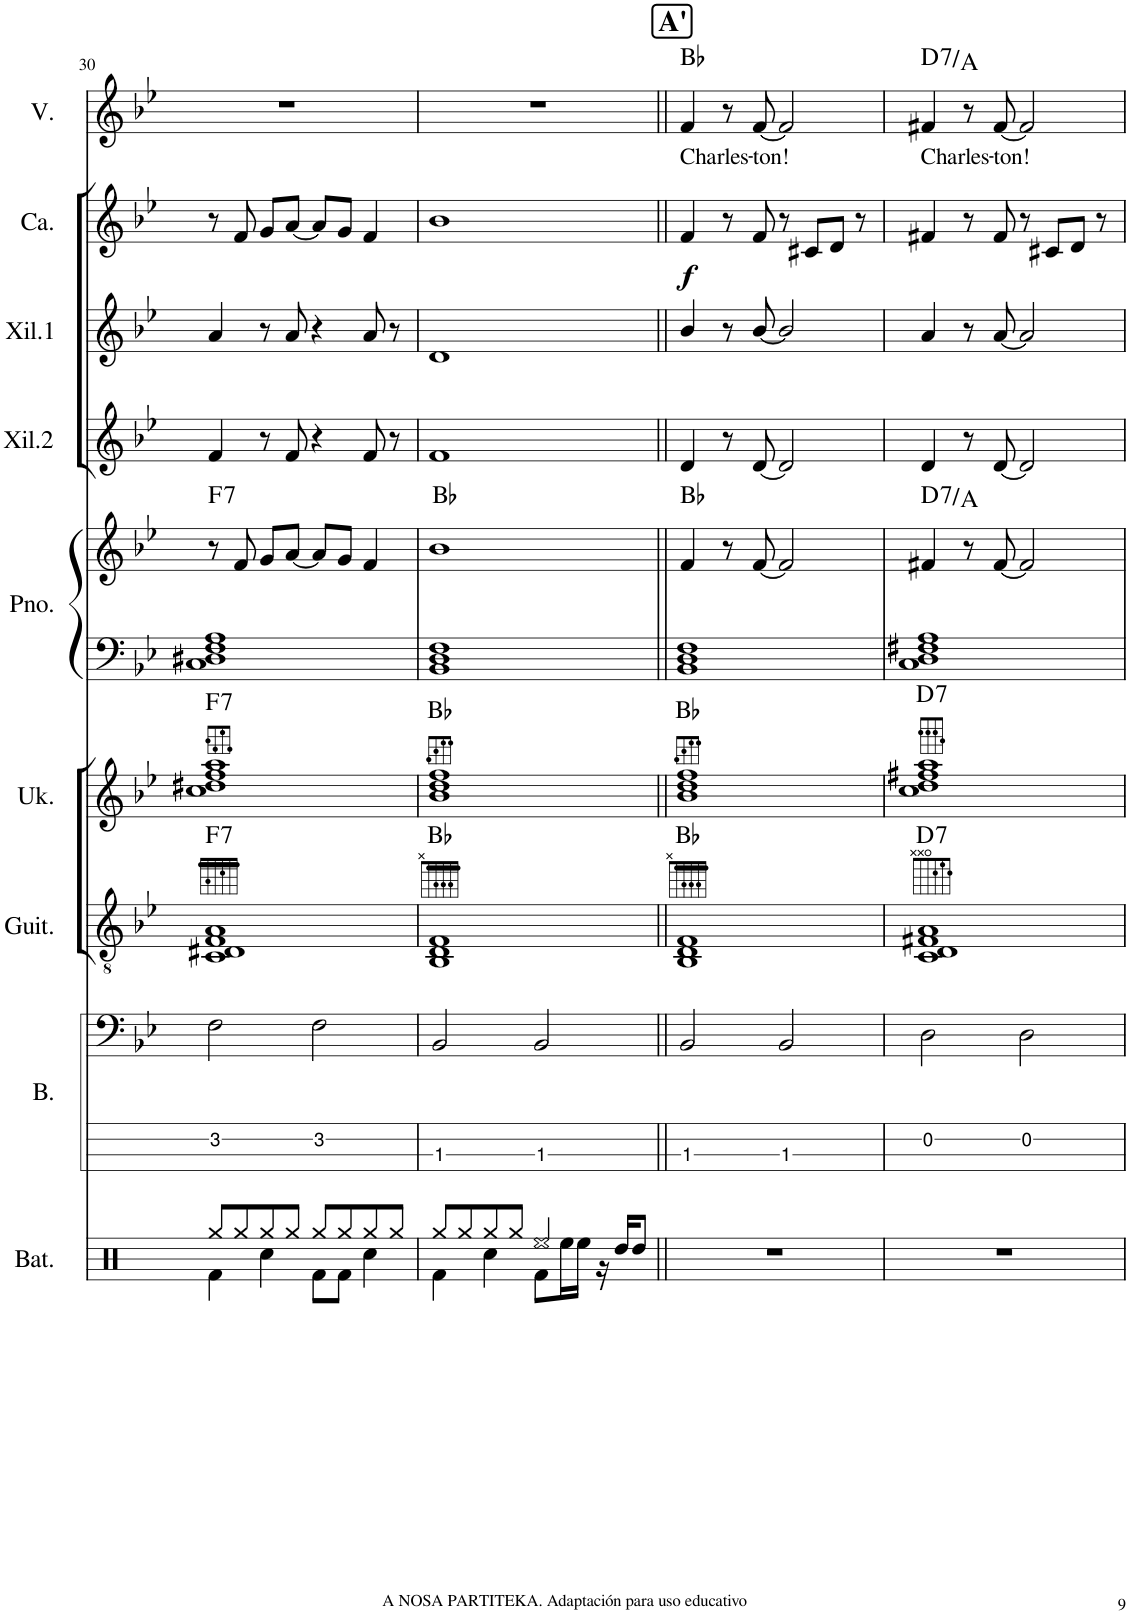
**kern	**kern	**kern	**kern	**harte	**kern	**harte	**kern	**kern	**harte	**kern	**kern	**kern	**dynam	**kern	**text	**harte
*part9	*part8	*part8	*part7	*part7	*part6	*part6	*part5	*part5	*part5	*part4	*part3	*part2	*part2	*part1	*part1	*part1
*staff11	*staff10	*staff9	*staff8	*	*staff7	*	*staff6	*staff5	*	*staff4	*staff3	*staff2	*staff2	*staff1	*staff1	*
*I"Batería	*I"Baixo	*	*I"Guitarra	*	*I"Ukelele	*	*I"Piano	*	*	*I"Xilófono 2	*I"Xilófono 1	*I"Carillón	*	*I"Voz	*	*
*I'Bat.	*I'B.	*	*I'Guit.	*	*I'Uk.	*	*I'Pno.	*	*	*I'Xil.2	*I'Xil.1	*I'Ca.	*	*I'V.	*	*
!!LO:PB:g=z
*clefX	*	*clefF4	*clefGv2	*	*clefG2	*	*clefF4	*clefG2	*	*clefG2	*clefG2	*clefG2	*	*clefG2	*	*
*	*Trd7c12	*Trd7c12	*	*	*	*	*	*	*	*Trd-7c-12	*Trd-7c-12	*Trd-14c-24	*	*	*	*
*k[b-e-]	*k[b-e-]	*k[b-e-]	*k[b-e-]	*	*k[b-e-]	*	*k[b-e-]	*k[b-e-]	*	*k[b-e-]	*k[b-e-]	*k[b-e-]	*	*k[b-e-]	*	*
*M4/4	*M4/4	*M4/4	*M4/4	*	*M4/4	*	*M4/4	*M4/4	*	*M4/4	*M4/4	*M4/4	*	*M4/4	*	*
=30	=30	=30	=30	=30	=30	=30	=30	=30	=30	=30	=30	=30	=30	=30	=30	=30
*^	*	*	*	*	*	*	*	*	*	*	*	*	*	*	*	*
!	!	!	!	!	!LO:H:kt=7	!	!LO:H:kt=7	!	!	!LO:H:kt=7	!	!	!	!	!	!	!
8Rgg/L	4Rf\	2F	2F\	1C 1D#X 1F 1A	F:7	1cc 1dd#X 1ff 1aa	F:7	1C 1D#X 1F 1A	8r	F:7	4f/	4a/	8r	.	1r	.	.
8Rgg/	.	.	.	.	.	.	.	.	8f/	.	.	.	8f/	.	.	.	.
8Rgg/	4Rcc\	.	.	.	.	.	.	.	8g/L	.	8r	8r	8g/L	.	.	.	.
8Rgg/J	.	.	.	.	.	.	.	.	[<8a/J	.	8f/	8a/	[<8a/J	.	.	.	.
8Rgg/L	8Rf\L	2F	2F\	.	.	.	.	.	8a/L]	.	4r	4r	8a/L]	.	.	.	.
8Rgg/	8Rf\J	.	.	.	.	.	.	.	8g/J	.	.	.	8g/J	.	.	.	.
8Rgg/	4Rcc\	.	.	.	.	.	.	.	4f/	.	8f/	8a/	4f/	.	.	.	.
8Rgg/J	.	.	.	.	.	.	.	.	.	.	8r	8r	.	.	.	.	.
=31	=31	=31	=31	=31	=31	=31	=31	=31	=31	=31	=31	=31	=31	=31	=31	=31	=31
8Rgg/L	4Rf\	2BB-	2BB-/	1BB- 1D 1F	Bb:maj	1b- 1dd 1ff	Bb:maj	1BB- 1D 1F	1b-	Bb:maj	1f	1d	1b-	.	1r	.	.
8Rgg/	.	.	.	.	.	.	.	.	.	.	.	.	.	.	.	.	.
8Rgg/	4Rcc\	.	.	.	.	.	.	.	.	.	.	.	.	.	.	.	.
8Rgg/J	.	.	.	.	.	.	.	.	.	.	.	.	.	.	.	.	.
2Ree/	8Rf\L	2BB-	2BB-/	.	.	.	.	.	.	.	.	.	.	.	.	.	.
.	16Ree\L	.	.	.	.	.	.	.	.	.	.	.	.	.	.	.	.
.	16Ree\JJ	.	.	.	.	.	.	.	.	.	.	.	.	.	.	.	.
.	16r	.	.	.	.	.	.	.	.	.	.	.	.	.	.	.	.
.	16Rdd/KL	.	.	.	.	.	.	.	.	.	.	.	.	.	.	.	.
.	8Rdd/J	.	.	.	.	.	.	.	.	.	.	.	.	.	.	.	.
!!LO:REH:place=s1:a:B:cj:fs=14:t=A'
=32||	=32||	=32||	=32||	=32||	=32||	=32||	=32||	=32||	=32||	=32||	=32||	=32||	=32||	=32||	=32||	=32||	=32||
!	!	!	!	!	!	!	!	!	!	!	!	!	!	!LO:DY:b	!	!LO:LY:b	!
*v	*v	*	*	*	*	*	*	*	*	*	*	*	*	*	*	*	*
1r	2BB-	2BB-/	1BB- 1D 1F	Bb:maj	1b- 1dd 1ff	Bb:maj	1BB- 1D 1F	4f/	Bb:maj	4d/	4b-/	4f/	f	4f/	Charles-	Bb:maj
.	.	.	.	.	.	.	.	8r	.	8r	8r	8r	.	8r	.	.
!	!	!	!	!	!	!	!	!	!	!	!	!	!	!	!LO:LY:b	!
.	.	.	.	.	.	.	.	[<8f/	.	[<8d/	[<8b-/	8f/	.	[<8f/	-ton!	.
.	2BB-	2BB-/	.	.	.	.	.	2f/]	.	2d/]	2b-/]	8r	.	2f/]	.	.
.	.	.	.	.	.	.	.	.	.	.	.	8c#X/L	.	.	.	.
.	.	.	.	.	.	.	.	.	.	.	.	8d/J	.	.	.	.
.	.	.	.	.	.	.	.	.	.	.	.	8r	.	.	.	.
=33	=33	=33	=33	=33	=33	=33	=33	=33	=33	=33	=33	=33	=33	=33	=33	=33
!	!	!	!	!LO:H:kt=7	!	!LO:H:kt=7	!	!	!LO:H:kt=7	!	!	!	!	!	!LO:LY:b	!LO:H:kt=7
1r	2D	2D\	1C 1D 1F#X 1A	D:7	1cc 1dd 1ff#X 1aa	D:7	1C 1D 1F#X 1A	4f#X/	D:7/5	4d/	4a/	4f#X/	.	4f#X/	Charles-	D:7/5
.	.	.	.	.	.	.	.	8r	.	8r	8r	8r	.	8r	.	.
!	!	!	!	!	!	!	!	!	!	!	!	!	!	!	!LO:LY:b	!
.	.	.	.	.	.	.	.	[<8f#/	.	[<8d/	[<8a/	8f#/	.	[<8f#/	-ton!	.
.	2D	2D\	.	.	.	.	.	2f#/]	.	2d/]	2a/]	8r	.	2f#/]	.	.
.	.	.	.	.	.	.	.	.	.	.	.	8c#X/L	.	.	.	.
.	.	.	.	.	.	.	.	.	.	.	.	8d/J	.	.	.	.
.	.	.	.	.	.	.	.	.	.	.	.	8r	.	.	.	.
=	=	=	=	=	=	=	=	=	=	=	=	=	=	=	=	=
*-	*-	*-	*-	*-	*-	*-	*-	*-	*-	*-	*-	*-	*-	*-	*-	*-
